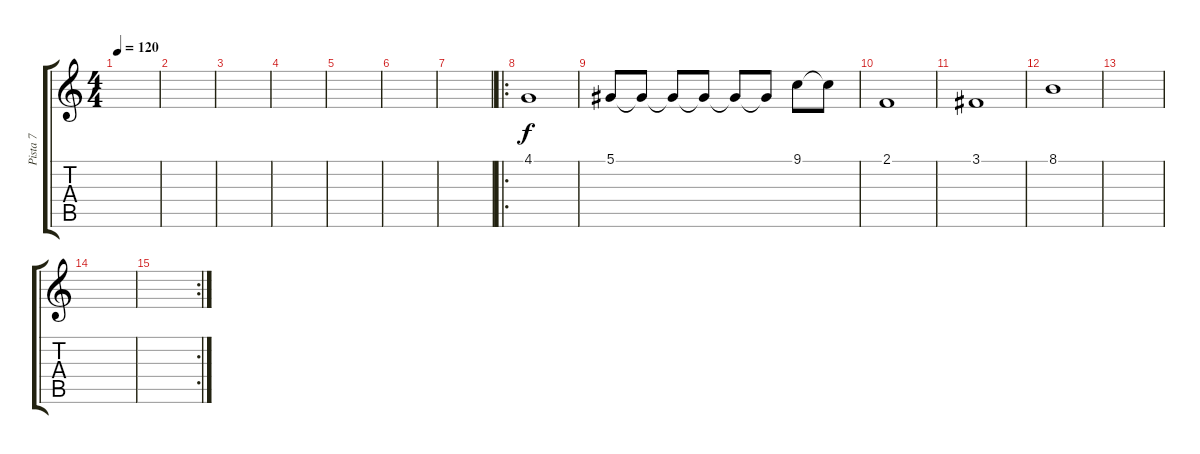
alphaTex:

\track ("Pista 7" "Pista 7") {instrument choiraahs}
\staff {score tabs}
\tuning (Eb4 Bb3 Gb3 Db3 Ab2 Eb2) {hide}
\ts (4 4)
\tempo 120
\clef g2
\ks c
|
|
|
|
|
|
|
\ro
4.1.1 |
5.1.8 5.1{t}.8 5.1{t}.8 5.1{t}.8 5.1{t}.8 5.1{t}.8 9.1.8 9.1{t}.8 |
2.1.1 |
3.1.1 |
8.1.1 |
|
|
\rc 2
